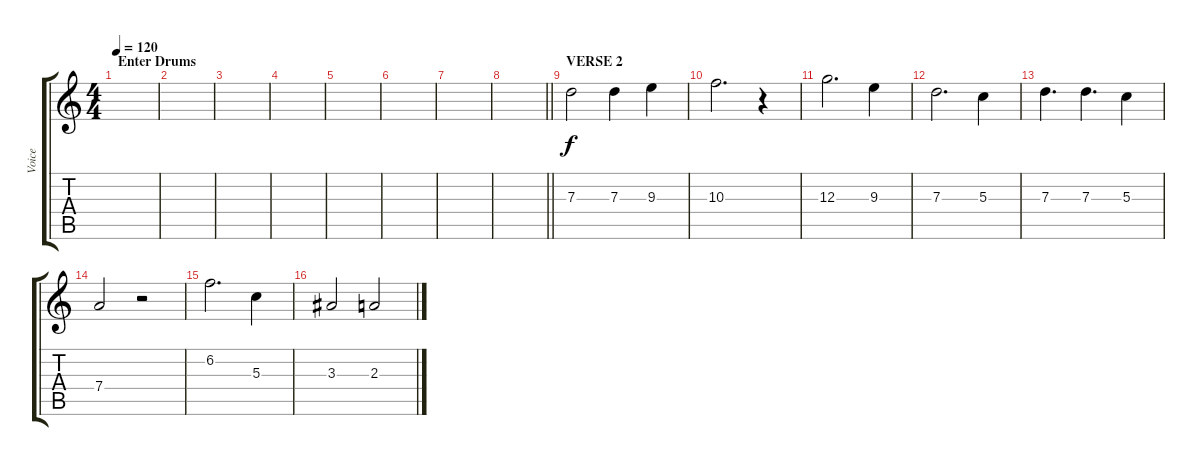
\track ("Voice" "Voice") {instrument contrabass}
\staff {score tabs}
\tuning (E4 B3 G3 D3 A2 E2) {hide}
\ts (4 4)
\section ("" "Enter Drums")
\tempo 120
\clef g2
\ks c
|
|
|
|
|
|
|
\barLineRight lightlight
|
\section ("" "VERSE 2")
7.3.2 7.3.4 9.3.4 |
10.3.2{d} r.4 |
12.3.2{d} 9.3.4 |
7.3.2{d} 5.3.4 |
7.3.4{d} 7.3.4{d} 5.3.4 |
7.4.2 r.2 |
6.2.2{d} 5.3.4 |
3.3.2 2.3.2
